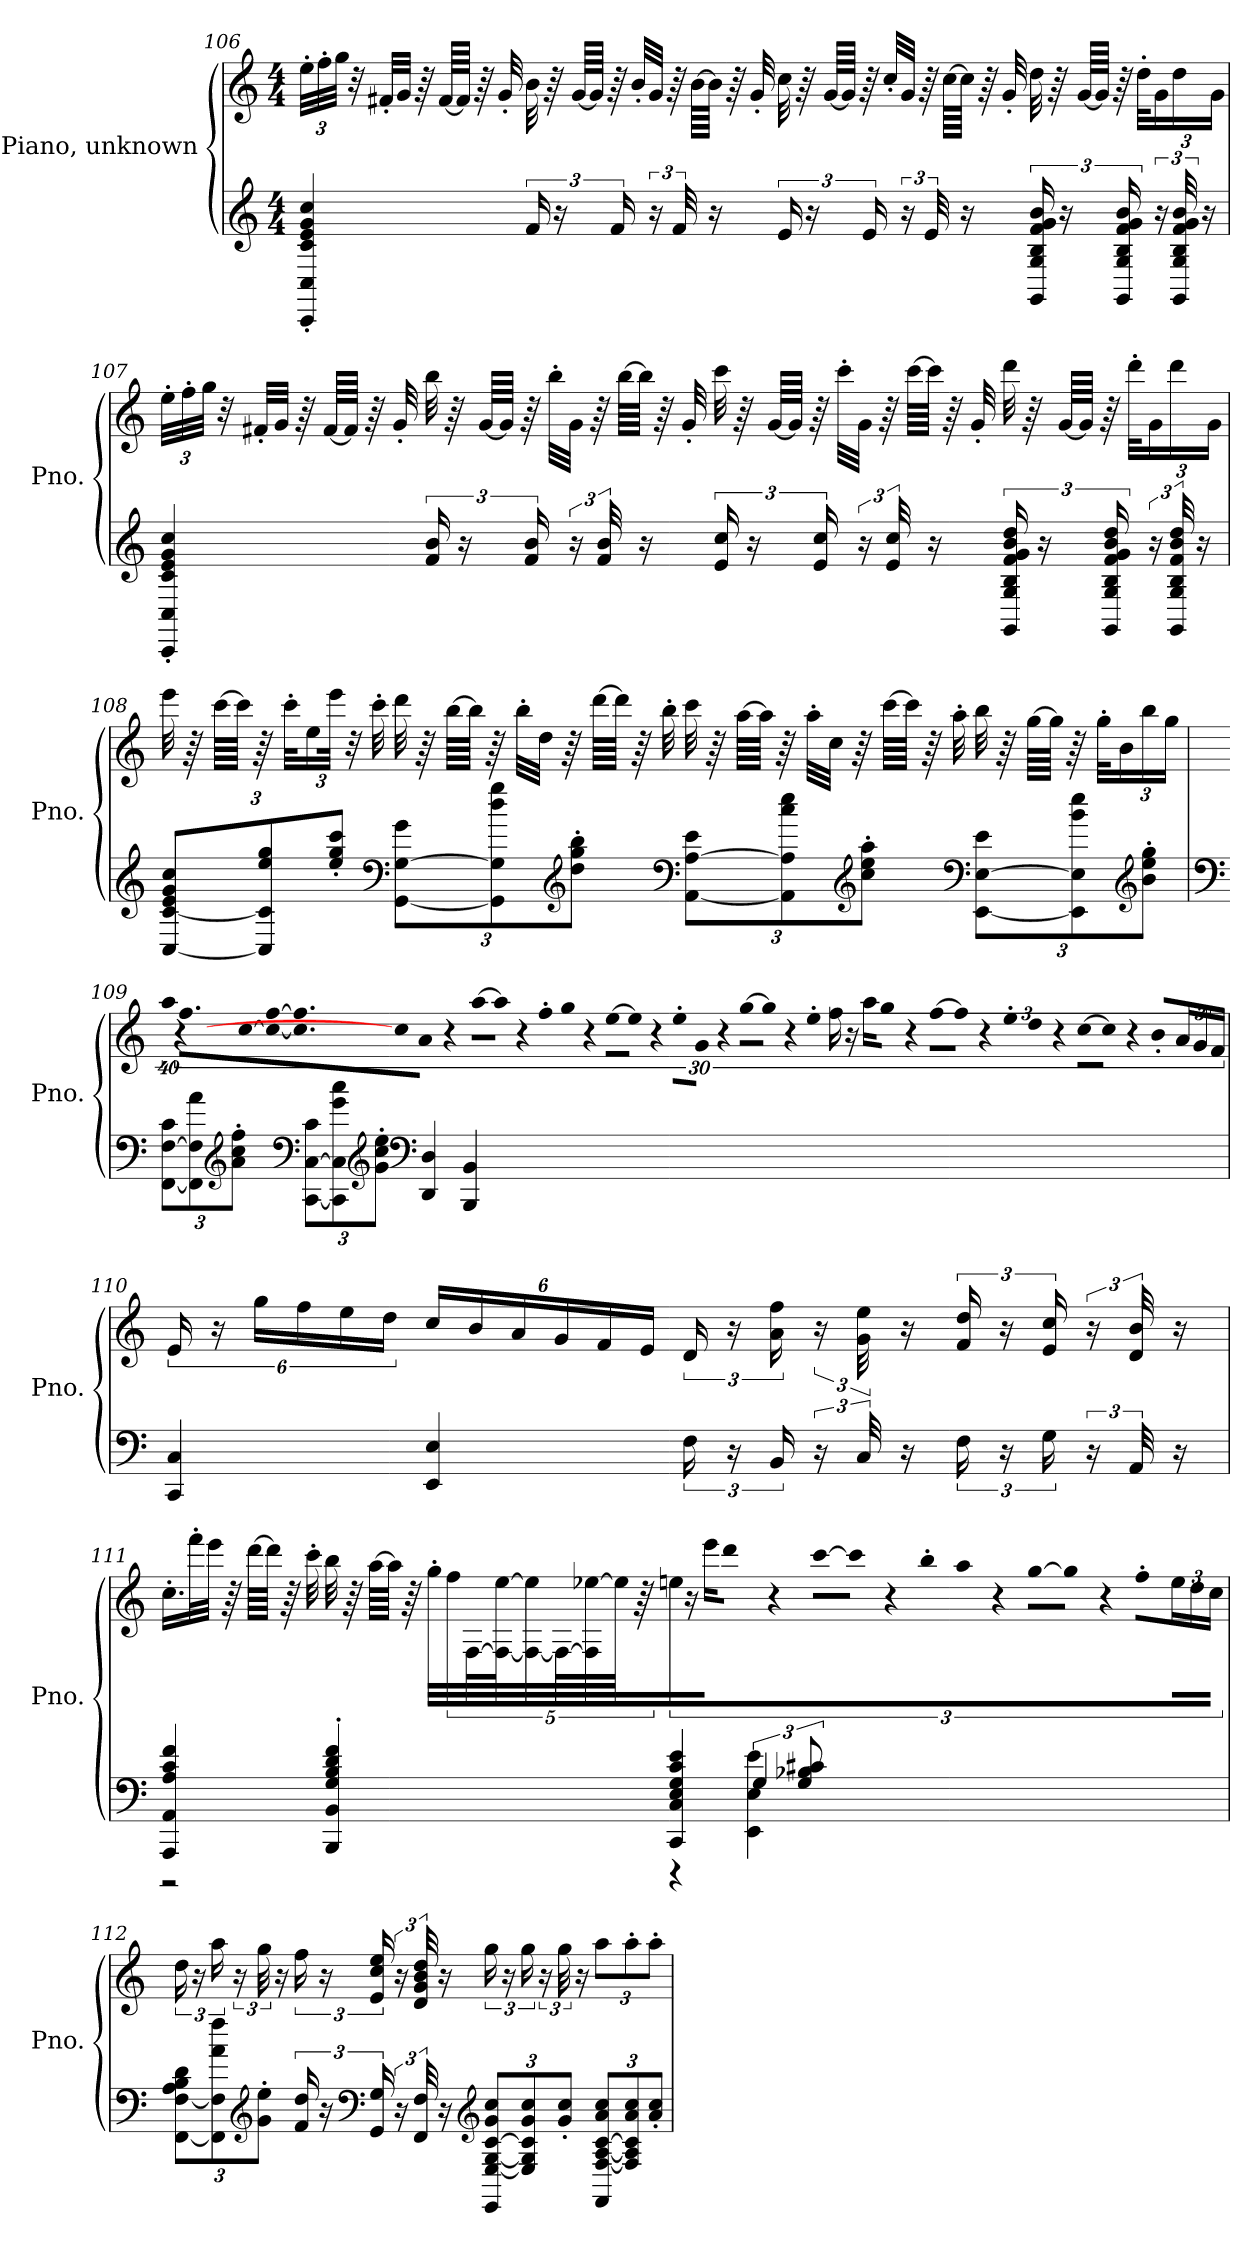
**kern	**kern
*part1	*part1
*staff2	*staff1
*I"Piano, unknown	*
*I'Pno.	*
!!LO:LB:g=z
*clefG2	*clefG2
*k[]	*k[]
*M4/4	*M4/4
*	*Xbrackettup
=106	=106
4CC/' 4C/' 4c/' 4e/' 4g/' 4cc/'	48ee'\LLL
.	48ff'\
.	48gg\JJJ
.	32r
.	32f#X'/LLL
.	32g/JJJ
.	64r
.	[64f#/LLLL
.	64f#/JJJJ]
.	64r
.	32g'/
24f/	32b\
.	64r
24r	.
.	[64g/LLLL
.	64g/JJJJ]
.	64r
24f/	.
.	32b'/LLL
24r	32g/JJJ
.	64r
48f/	.
.	[64b\LLLL
16r	64b\JJJJ]
.	64r
.	32g'/
24e/	32cc\
.	64r
24r	.
.	[64g/LLLL
.	64g/JJJJ]
.	64r
24e/	.
.	32cc'/LLL
24r	32g/JJJ
.	64r
48e/	.
.	[64cc\LLLL
16r	64cc\JJJJ]
.	64r
.	32g'/
24GG/ 24G/ 24B/ 24f/ 24g/ 24b/	32dd\
.	64r
24r	.
.	[64g/LLLL
.	64g/JJJJ]
.	64r
24GG/ 24G/ 24B/ 24f/ 24g/ 24b/	.
.	32dd'\KLL
24r	24g\
48GG/ 48G/ 48B/ 48f/ 48g/ 48b/	24dd\
16r	.
.	24g\JJ
!!LO:LB:g=z
=107	=107
4CC/' 4C/' 4c/' 4e/' 4g/' 4cc/'	48ee'\LLL
.	48ff'\
.	48gg\JJJ
.	32r
.	32f#X'/LLL
.	32g/JJJ
.	64r
.	[64f#/LLLL
.	64f#/JJJJ]
.	64r
.	32g'/
24f/ 24b/	32bb\
.	64r
24r	.
.	[64g/LLLL
.	64g/JJJJ]
.	64r
24f/ 24b/	.
.	32bb'\LLL
24r	32g\JJJ
.	64r
48f/ 48b/	.
.	[64bb\LLLL
16r	64bb\JJJJ]
.	64r
.	32g'/
24e/ 24cc/	32ccc\
.	64r
24r	.
.	[64g/LLLL
.	64g/JJJJ]
.	64r
24e/ 24cc/	.
.	32ccc'\LLL
24r	32g\JJJ
.	64r
48e/ 48cc/	.
.	[64ccc\LLLL
16r	64ccc\JJJJ]
.	64r
.	32g'/
24GG/ 24G/ 24B/ 24f/ 24g/ 24b/ 24dd/	32ddd\
.	64r
24r	.
.	[64g/LLLL
.	64g/JJJJ]
.	64r
24GG/ 24G/ 24B/ 24f/ 24g/ 24b/ 24dd/	.
.	32ddd'\KLL
24r	24g\
48GG/ 48G/ 48B/ 48f/ 48b/ 48dd/	24ddd\
16r	.
.	24g\JJ
!!LO:LB:g=z
=108	=108
*Xbrackettup	*
[12C/ [12c/ 12e/ 12g/ 12cc/L	32eee\
.	64r
.	[64ccc\LLLL
.	64ccc\JJJJ]
.	64r
12C/] 12c/] 12ee/ 12gg/	.
.	32ccc'\KLL
.	24ee\
12ee/' 12gg/' 12ccc/'J	48eee\JJk
.	32r
.	32ccc'\
*clefF4	*
[12GG\ [12G\ 12g\L	32ddd\
.	64r
.	[64bb\LLLL
.	64bb\JJJJ]
.	64r
12GG\] 12G\] 12dd\ 12gg\	.
.	32bb'\LLL
.	32dd\JJJ
.	64r
*clefG2	*
12dd\' 12gg\' 12bb\'J	.
.	[64ddd\LLLL
.	64ddd\JJJJ]
.	64r
.	32bb'\
*clefF4	*
[12AA\ [12A\ 12e\L	32ccc\
.	64r
.	[64aa\LLLL
.	64aa\JJJJ]
.	64r
12AA\] 12A\] 12cc\ 12ee\	.
.	32aa'\LLL
.	32cc\JJJ
.	64r
*clefG2	*
12cc\' 12ee\' 12aa\'J	.
.	[64ccc\LLLL
.	64ccc\JJJJ]
.	64r
.	32aa'\
*clefF4	*
[12EE\ [12E\ 12e\L	32bb\
.	64r
.	[64gg\LLLL
.	64gg\JJJJ]
.	64r
12EE\] 12E\] 12b\ 12ee\	.
.	32gg'\KLL
.	24b\
*clefG2	*
12b\' 12ee\' 12gg\'J	24bb\
.	24gg\JJ
!!LO:PB:g=z
=109	=109
*clefF4	*
*	*brackettup
!	!LO:N:vis=32
[12FF\ [12F\ 12c\L	640%23aa\
!	!LO:N:vis=128
.	1920%17r
!	!LO:N:vis=64.
.	640%17ff\LLLL
!	!LO:N:vis=256
.	[1920%17cc\L
!	!LO:N:vis=256
.	1920%17cc\_ [1920%17ff\J
12FF\] 12F\] 12a\	.
!	!LO:N:vis=64.
.	640%17cc\_ 640%17ff\]
.	1920ryy
!	!LO:N:vis=256
.	1920%17cc\JK]
.	32a\JJJ
.	64r
*clefG2	*
12a\' 12cc\' 12ff\'J	.
.	[64aa\LLLL
.	64aa\JJJJ]
.	64r
.	32ff'\
*clefF4	*
[12CC\ [12C\ 12c\L	32gg\
.	64r
.	[64ee\LLLL
.	64ee\JJJJ]
.	64r
12CC\] 12C\] 12g\ 12cc\	.
.	32ee'\LLL
.	32g\JJJ
.	64r
*clefG2	*
12g\' 12cc\' 12ee\'J	.
.	[64gg\LLLL
.	64gg\JJJJ]
.	64r
.	32ee'\
*clefF4	*
4DD/ 4D/	24ff\
.	24r
.	24aa\LL
.	32gg\JJk
.	64r
.	[64ff\LLLL
.	64ff\JJJJ]
.	64r
.	32ee'\
4BBB/ 4BB/	32dd\
.	64r
.	[64cc\LLLL
.	64cc\JJJJ]
.	64r
.	32b'/KLL
*	*Xbrackettup
.	24a/
.	24g/
.	24f/JJ
!!LO:LB:g=z
=110	=110
*	*brackettup
4CC/ 4C/	24e/
.	24r
.	24gg\LL
*	*Xbrackettup
.	24ff\
.	24ee\
.	24dd\JJ
4EE/ 4E/	24cc/LL
.	24b/
.	24a/
.	24g/
.	24f/
.	24e/JJ
*brackettup	*brackettup
24F\	24d/
24r	24r
24BB/	24a\ 24ff\
24r	24r
48C/	48g\ 48ee\
16r	16r
24F\	24f/ 24dd/
24r	24r
24G\	24e/ 24cc/
24r	24r
48AA/	48d/ 48b/
16r	16r
!!LO:LB:g=z
=111	=111
*^	*
4AAA/ 4AA/ 4A/ 4c/ 4f/	2r	16.cc'\LL
.	.	32fff'\L
.	.	32eee\JJJ
.	.	64r
.	.	[64ddd\LLLL
.	.	64ddd\JJJJ]
.	.	64r
.	.	32ccc'\
4BBB/' 4BB/' 4G/' 4B/' 4d/' 4f/'	.	32bb\
.	.	64r
.	.	[64aa\LLLL
.	.	64aa\JJJJ]
.	.	64r
.	.	32gg'/LLL
.	.	40ff/
.	.	[80F/L
.	.	80F/_ [80ee/J
.	.	40F/_ 40ee/]
.	.	80F/L_
.	.	80F/] [80ee-X/
.	.	80ee-/JJJJ]
.	.	80r
4CC/ 4C/ 4E/ 4G/ 4c/ 4e/	4r	24een\
.	.	24r
.	.	24eee\LL
.	.	32ddd\JJk
.	.	64r
.	.	[64ccc\LLLL
.	.	64ccc\JJJJ]
.	.	64r
.	.	32bb'\
6G/	4EE\ 4E\ 4e\	32aa\
.	.	64r
.	.	[64gg\LLLL
.	.	64gg\JJJJ]
.	.	64r
.	.	32ff'\KLL
*	*	*Xbrackettup
.	.	24ee\
12G/ 12B-X/ 12c#X/	.	24dd\
.	.	24cc\JJ
*v	*v	*
!!LO:LB:g=z
=112	=112
*Xbrackettup	*brackettup
[12FF\ [12F\ 12A\ 12B\ 12d\L	24dd\
.	24r
12FF\] 12F\] 12a\ 12ff\	24aa\
.	24r
*clefG2	*
12g\' 12ee\'J	48gg\
.	16r
*brackettup	*
24f/ 24dd/	24ff\
24r	24r
*clefF4	*
24GG/ 24G/	24e/ 24cc/ 24ee/
24r	24r
48FF/ 48F/	48d/ 48g/ 48b/ 48dd/
16r	16r
*clefG2	*
*Xbrackettup	*
12EE/ [12E/ [12G/ [12c/ 12g/ 12cc/L	24gg\
.	24r
12E/] 12G/] 12c/] 12g/ 12cc/	24gg\
.	24r
12g/' 12cc/'J	48gg\
.	16r
*	*Xbrackettup
12FF/ [12F/ [12A/ [12c/ 12a/ 12cc/L	12aa\L
12F/] 12A/] 12c/] 12a/ 12cc/	12aa'\
12a/' 12cc/'J	12aa'\J
=	=
*-	*-
